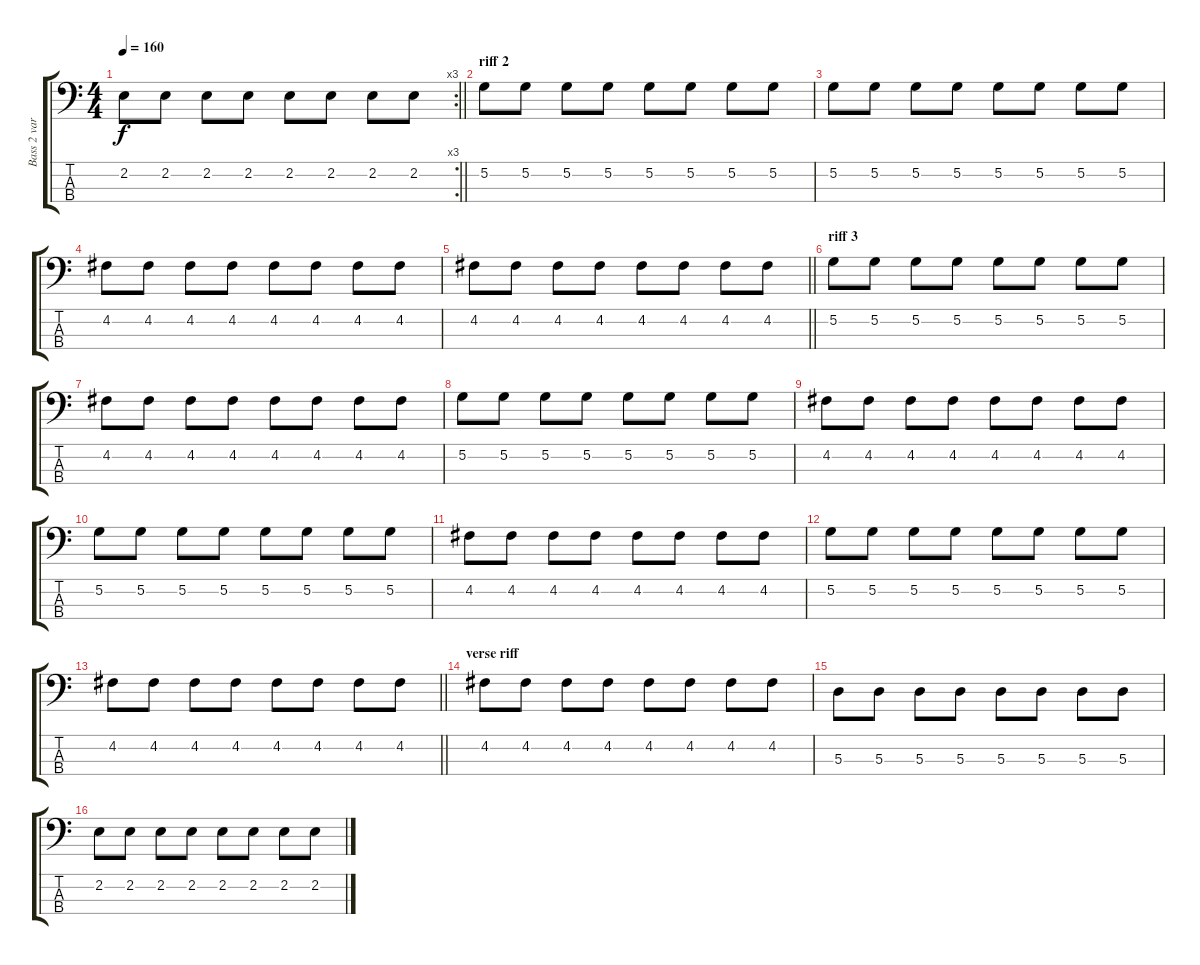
\track ("Bass 2 var" "Bass 2 var") {mute instrument electricbassfinger}
\staff {score tabs}
\tuning (G2 D2 A1 E1) {hide}
\rc 3
\ts (4 4)
\tempo 160
\clef f4
\barLineRight lightlight
\ks c
2.2.8{dy f} 2.2.8 2.2.8 2.2.8 2.2.8 2.2.8 2.2.8 2.2.8 |
\section ("" "riff 2")
5.2.8 5.2.8 5.2.8 5.2.8 5.2.8 5.2.8 5.2.8 5.2.8 |
5.2.8 5.2.8 5.2.8 5.2.8 5.2.8 5.2.8 5.2.8 5.2.8 |
4.2.8 4.2.8 4.2.8 4.2.8 4.2.8 4.2.8 4.2.8 4.2.8 |
\barLineRight lightlight
4.2.8 4.2.8 4.2.8 4.2.8 4.2.8 4.2.8 4.2.8 4.2.8 |
\section ("" "riff 3")
5.2.8 5.2.8 5.2.8 5.2.8 5.2.8 5.2.8 5.2.8 5.2.8 |
4.2.8 4.2.8 4.2.8 4.2.8 4.2.8 4.2.8 4.2.8 4.2.8 |
5.2.8 5.2.8 5.2.8 5.2.8 5.2.8 5.2.8 5.2.8 5.2.8 |
4.2.8 4.2.8 4.2.8 4.2.8 4.2.8 4.2.8 4.2.8 4.2.8 |
5.2.8 5.2.8 5.2.8 5.2.8 5.2.8 5.2.8 5.2.8 5.2.8 |
4.2.8 4.2.8 4.2.8 4.2.8 4.2.8 4.2.8 4.2.8 4.2.8 |
5.2.8 5.2.8 5.2.8 5.2.8 5.2.8 5.2.8 5.2.8 5.2.8 |
\barLineRight lightlight
4.2.8 4.2.8 4.2.8 4.2.8 4.2.8 4.2.8 4.2.8 4.2.8 |
\section ("" "verse riff")
4.2.8 4.2.8 4.2.8 4.2.8 4.2.8 4.2.8 4.2.8 4.2.8 |
5.3.8 5.3.8 5.3.8 5.3.8 5.3.8 5.3.8 5.3.8 5.3.8 |
2.2.8 2.2.8 2.2.8 2.2.8 2.2.8 2.2.8 2.2.8 2.2.8
